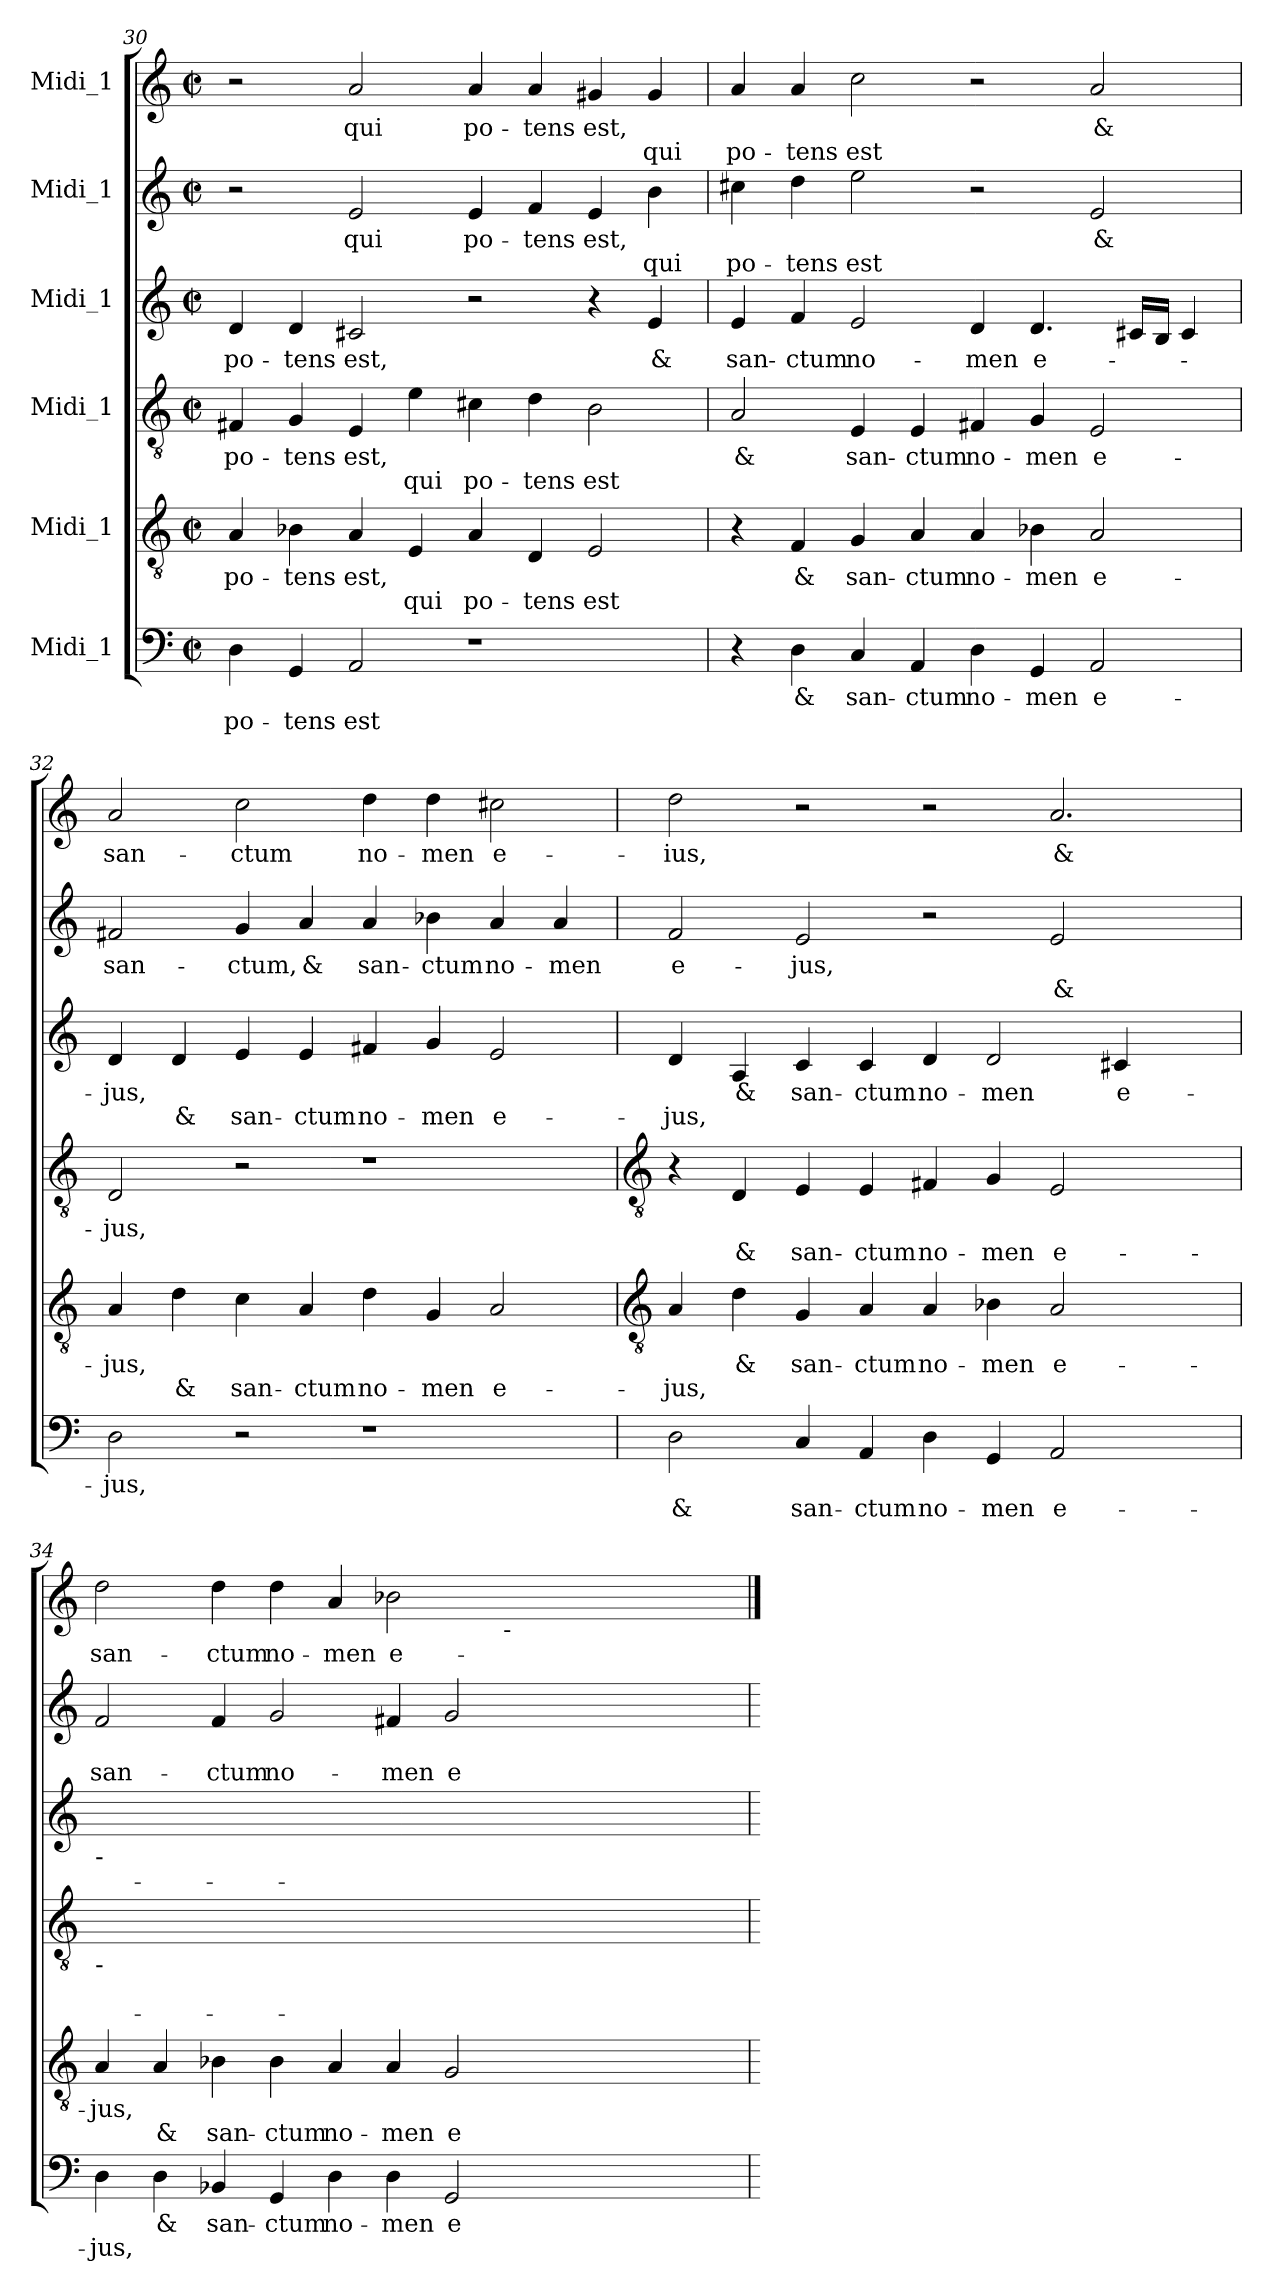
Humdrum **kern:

**kern	**text	**text	**kern	**text	**text	**kern	**text	**text	**kern	**text	**text	**kern	**text	**text	**kern	**text	**text
*part6	*part6	*part6	*part5	*part5	*part5	*part4	*part4	*part4	*part3	*part3	*part3	*part2	*part2	*part2	*part1	*part1	*part1
*staff6	*staff6	*staff6	*staff5	*staff5	*staff5	*staff4	*staff4	*staff4	*staff3	*staff3	*staff3	*staff2	*staff2	*staff2	*staff1	*staff1	*staff1
*I"Midi_1	*	*	*I"Midi_1	*	*	*I"Midi_1	*	*	*I"Midi_1	*	*	*I"Midi_1	*	*	*I"Midi_1	*	*
!!LO:LB:g=z
*clefF4	*	*	*clefGv2	*	*	*clefGv2	*	*	*clefG2	*	*	*clefG2	*	*	*clefG2	*	*
*k[]	*	*	*k[]	*	*	*k[]	*	*	*k[]	*	*	*k[]	*	*	*k[]	*	*
*C:	*	*	*C:	*	*	*C:	*	*	*C:	*	*	*C:	*	*	*C:	*	*
*M4/2	*	*	*M4/2	*	*	*M4/2	*	*	*M4/2	*	*	*M4/2	*	*	*M4/2	*	*
*met(c|)	*	*	*met(c|)	*	*	*met(c|)	*	*	*met(c|)	*	*	*met(c|)	*	*	*met(c|)	*	*
=30	=30	=30	=30	=30	=30	=30	=30	=30	=30	=30	=30	=30	=30	=30	=30	=30	=30
!	!	!LO:LY:b	!	!LO:LY:b	!	!	!LO:LY:b	!	!	!LO:LY:b	!	!	!	!	!	!	!
4D	.	po-	4A	po-	.	4F#X	po-	.	4d	po-	.	2r	.	.	2r	.	.
!	!	!LO:LY:b	!	!LO:LY:b	!	!	!LO:LY:b	!	!	!LO:LY:b	!	!	!	!	!	!	!
4GG	.	-tens	4B-X	-tens	.	4G	-tens	.	4d	-tens	.	.	.	.	.	.	.
!	!	!LO:LY:b	!	!LO:LY:b	!	!	!LO:LY:b	!	!	!LO:LY:b	!	!	!LO:LY:b	!	!	!LO:LY:b	!
2AA	.	est	4A	est,	.	4E	est,	.	2c#X	est,	.	2e	qui	.	2a	qui	.
!	!	!	!	!	!LO:LY:b	!	!	!LO:LY:b	!	!	!	!	!	!	!	!	!
.	.	.	4E	.	qui	4e	.	qui	.	.	.	.	.	.	.	.	.
!	!	!	!	!	!LO:LY:b	!	!	!LO:LY:b	!	!	!	!	!LO:LY:b	!	!	!LO:LY:b	!
1r	.	.	4A	.	po-	4c#X	.	po-	2r	.	.	4e	po-	.	4a	po-	.
!	!	!	!	!	!LO:LY:b	!	!	!LO:LY:b	!	!	!	!	!LO:LY:b	!	!	!LO:LY:b	!
.	.	.	4D	.	-tens	4d	.	-tens	.	.	.	4f	-tens	.	4a	-tens	.
!	!	!	!	!	!LO:LY:b	!	!	!LO:LY:b	!	!	!	!	!LO:LY:b	!	!	!LO:LY:b	!
.	.	.	2E	.	est	2B	.	est	4r	.	.	4e	est,	.	4g#X	est,	.
!	!	!	!	!	!	!	!	!	!	!LO:LY:b	!	!	!	!LO:LY:b	!	!	!LO:LY:b
.	.	.	.	.	.	.	.	.	4e	&	.	4b	.	qui	4g#	.	qui
=31	=31	=31	=31	=31	=31	=31	=31	=31	=31	=31	=31	=31	=31	=31	=31	=31	=31
!	!	!	!	!	!	!	!LO:LY:b	!	!	!LO:LY:b	!	!	!	!LO:LY:b	!	!	!LO:LY:b
4r	.	.	4r	.	.	2A	&	.	4e	san-	.	4cc#X	.	po-	4a	.	po-
!	!LO:LY:b	!	!	!LO:LY:b	!	!	!	!	!	!LO:LY:b	!	!	!	!LO:LY:b	!	!	!LO:LY:b
4D	&	.	4F	&	.	.	.	.	4f	-ctum	.	4dd	.	-tens	4a	.	-tens
!	!LO:LY:b	!	!	!LO:LY:b	!	!	!LO:LY:b	!	!	!LO:LY:b	!	!	!	!LO:LY:b	!	!	!LO:LY:b
4C	san-	.	4G	san-	.	4E	san-	.	2e	no-	.	2ee	.	est	2cc	.	est
!	!LO:LY:b	!	!	!LO:LY:b	!	!	!LO:LY:b	!	!	!	!	!	!	!	!	!	!
4AA	-ctum	.	4A	-ctum	.	4E	-ctum	.	.	.	.	.	.	.	.	.	.
!	!LO:LY:b	!	!	!LO:LY:b	!	!	!LO:LY:b	!	!	!LO:LY:b	!	!	!	!	!	!	!
4D	no-	.	4A	no-	.	4F#X	no-	.	4d	-men	.	2r	.	.	2r	.	.
!	!LO:LY:b	!	!	!LO:LY:b	!	!	!LO:LY:b	!	!	!LO:LY:b	!	!	!	!	!	!	!
4GG	-men	.	4B-X	-men	.	4G	-men	.	4.d	e-	.	.	.	.	.	.	.
!	!LO:LY:b	!	!	!LO:LY:b	!	!	!LO:LY:b	!	!	!	!	!	!LO:LY:b	!	!	!LO:LY:b	!
2AA	e-	.	2A	e-	.	2E	e-	.	.	.	.	2e	&	.	2a	&	.
.	.	.	.	.	.	.	.	.	16c#LL	.	.	.	.	.	.	.	.
.	.	.	.	.	.	.	.	.	16BJJ	.	.	.	.	.	.	.	.
.	.	.	.	.	.	.	.	.	4c#	.	.	.	.	.	.	.	.
=32	=32	=32	=32	=32	=32	=32	=32	=32	=32	=32	=32	=32	=32	=32	=32	=32	=32
!	!LO:LY:b	!	!	!LO:LY:b	!	!	!LO:LY:b	!	!	!LO:LY:b	!	!	!LO:LY:b	!	!	!LO:LY:b	!
2D	-jus,	.	4A	-jus,	.	2D	-jus,	.	4d	-jus,	.	2f#X	san-	.	2a	san-	.
!	!	!	!	!	!LO:LY:b	!	!	!	!	!	!LO:LY:b	!	!	!	!	!	!
.	.	.	4d	.	&	.	.	.	4d	.	&	.	.	.	.	.	.
!	!	!	!	!	!LO:LY:b	!	!	!	!	!	!LO:LY:b	!	!LO:LY:b	!	!	!LO:LY:b	!
2r	.	.	4c	.	san-	2r	.	.	4e	.	san-	4g	-ctum,	.	2cc	-ctum	.
!	!	!	!	!	!LO:LY:b	!	!	!	!	!	!LO:LY:b	!	!LO:LY:b	!	!	!	!
.	.	.	4A	.	-ctum	.	.	.	4e	.	-ctum	4a	&	.	.	.	.
!	!	!	!	!	!LO:LY:b	!	!	!	!	!	!LO:LY:b	!	!LO:LY:b	!	!	!LO:LY:b	!
1r	.	.	4d	.	no-	1r	.	.	4f#X	.	no-	4a	san-	.	4dd	no-	.
!	!	!	!	!	!LO:LY:b	!	!	!	!	!	!LO:LY:b	!	!LO:LY:b	!	!	!LO:LY:b	!
.	.	.	4G	.	-men	.	.	.	4g	.	-men	4b-X	-ctum	.	4dd	-men	.
!	!	!	!	!	!LO:LY:b	!	!	!	!	!	!LO:LY:b	!	!LO:LY:b	!	!	!LO:LY:b	!
.	.	.	2A	.	e-	.	.	.	2e	.	e-	4a	no-	.	2cc#X	e-	.
!	!	!	!	!	!	!	!	!	!	!	!	!	!LO:LY:b	!	!	!	!
.	.	.	.	.	.	.	.	.	.	.	.	4a	-men	.	.	.	.
!!LO:LB:g=z
=33	=33	=33	=33	=33	=33	=33	=33	=33	=33	=33	=33	=33	=33	=33	=33	=33	=33
*	*	*	*clefGv2	*	*	*clefGv2	*	*	*	*	*	*	*	*	*	*	*
!	!	!LO:LY:b	!	!	!LO:LY:b	!	!	!	!	!	!LO:LY:b	!	!LO:LY:b	!	!	!LO:LY:b	!
2D	.	&	4A	.	-jus,	4r	.	.	4d	.	-jus,	2f	e-	.	2dd	-ius,	.
!	!	!	!	!LO:LY:b	!	!	!	!LO:LY:b	!	!LO:LY:b	!	!	!	!	!	!	!
.	.	.	4d	&	.	4D	.	&	4A	&	.	.	.	.	.	.	.
!	!	!LO:LY:b	!	!LO:LY:b	!	!	!	!LO:LY:b	!	!LO:LY:b	!	!	!LO:LY:b	!	!	!	!
4C	.	san-	4G	san-	.	4E	.	san-	4c	san-	.	2e	-jus,	.	2r	.	.
!	!	!LO:LY:b	!	!LO:LY:b	!	!	!	!LO:LY:b	!	!LO:LY:b	!	!	!	!	!	!	!
4AA	.	-ctum	4A	-ctum	.	4E	.	-ctum	4c	-ctum	.	.	.	.	.	.	.
!	!	!LO:LY:b	!	!LO:LY:b	!	!	!	!LO:LY:b	!	!LO:LY:b	!	!	!	!	!	!	!
4D	.	no-	4A	no-	.	4F#X	.	no-	4d	no-	.	2r	.	.	2r	.	.
!	!	!LO:LY:b	!	!LO:LY:b	!	!	!	!LO:LY:b	!	!LO:LY:b	!	!	!	!	!	!	!
4GG	.	-men	4B-X	-men	.	4G	.	-men	2d	-men	.	.	.	.	.	.	.
!	!	!LO:LY:b	!	!LO:LY:b	!	!	!	!LO:LY:b	!	!	!	!	!	!LO:LY:b	!	!LO:LY:b	!
2AA	.	e-	2A	e-	.	2E	.	e-	.	.	.	2e	.	&	2.a	&	.
!	!	!	!	!	!	!	!	!	!	!LO:LY:b	!	!	!	!	!	!	!
.	.	.	.	.	.	.	.	.	4c#	e-	.	.	.	.	.	.	.
4ryy	.	.	4ryy	.	.	4ryy	.	.	4ryy	.	.	4ryy	.	.	.	.	.
=34	=34	=34	=34	=34	=34	=34	=34	=34	=34	=34	=34	=34	=34	=34	=34	=34	=34
!	!	!	!	!	!	!	!	!	!LO:TX:b:t=-	!	!	!	!	!	!	!	!
!	!	!	!	!	!	!LO:TX:b:t=-	!	!	!	!	!	!	!	!	!	!	!
!	!	!LO:LY:b	!	!LO:LY:b	!	!	!	!LO:LY:b	!	!LO:LY:b	!	!	!	!LO:LY:b	!	!LO:LY:b	!
4D	.	-jus,	4A	-jus,	.	[1D;<yy	.	-jus.	[1d;<yy	-jus.	.	2f	.	san-	2dd	san-	.
!	!LO:LY:b	!	!	!	!LO:LY:b	!	!	!	!	!	!	!	!	!	!	!	!
4D	&	.	4A	.	&	.	.	.	.	.	.	.	.	.	.	.	.
!	!LO:LY:b	!	!	!	!LO:LY:b	!	!	!	!	!	!	!	!	!LO:LY:b	!	!LO:LY:b	!
4BB-X	san-	.	4B-X	.	san-	.	.	.	.	.	.	4f	.	-ctum	4dd	-ctum	.
!	!LO:LY:b	!	!	!	!LO:LY:b	!	!	!	!	!	!	!	!	!LO:LY:b	!	!LO:LY:b	!
4GG	-ctum	.	4B-	.	-ctum	.	.	.	.	.	.	2g	.	no-	4dd	no-	.
!	!LO:LY:b	!	!	!	!LO:LY:b	!	!	!	!	!	!	!	!	!	!	!LO:LY:b	!
4D	no-	.	4A	.	no-	1Dyy_	.	.	1dyy_	.	.	.	.	.	4a	-men	.
!	!LO:LY:b	!	!	!	!LO:LY:b	!	!	!	!	!	!	!	!	!LO:LY:b	!	!LO:LY:b	!
4D	-men	.	4A	.	-men	.	.	.	.	.	.	4f#X	.	-men	2b-X	e-	.
!	!LO:LY:b	!	!	!	!LO:LY:b	!	!	!	!	!	!	!	!	!LO:LY:b	!	!	!
2GG	e-	.	2G	.	e-	.	.	.	.	.	.	2g	.	e-	.	.	.
!	!	!	!	!	!	!	!	!	!	!	!	!	!	!	!LO:TX:b:t=-	!	!
!	!	!	!	!	!	!	!	!	!	!	!	!	!	!	!	!LO:LY:b	!
.	.	.	.	.	.	.	.	.	.	.	.	.	.	.	0a;<yy	-ius.	.
1..ryy	.	.	1..ryy	.	.	1..ryy	.	.	1..ryy	.	.	1..ryy	.	.	.	.	.
=	==	==	=	==	==	=	==	==	=	==	==	=	==	==	==	==	==
*-	*-	*-	*-	*-	*-	*-	*-	*-	*-	*-	*-	*-	*-	*-	*-	*-	*-
